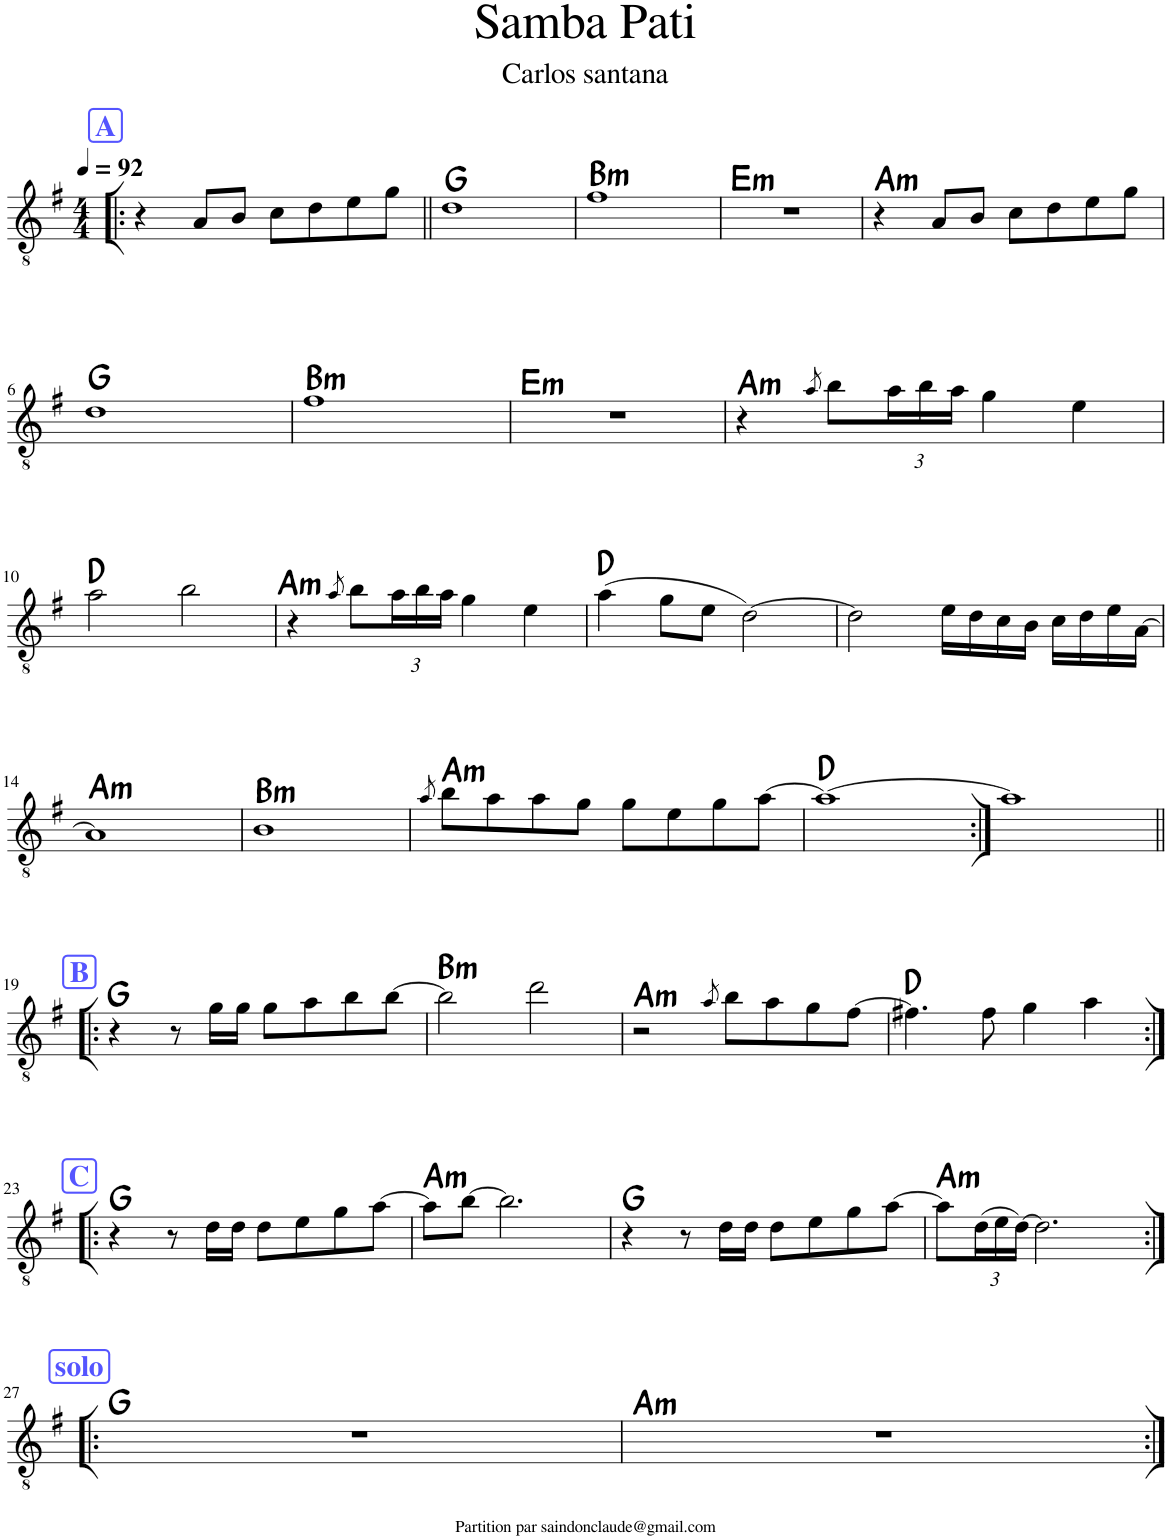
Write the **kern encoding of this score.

**kern	**harte
*part1	*part1
*staff1	*
*I"Classical Guitar	*
*I'Guit.	*
*clefGv2	*
*k[f#]	*
*M4/4	*
*MM92	*
!!LO:REH:place=s1:a:B:cj:color=#5555FF:fs=14:t=A
=1!|:	=1!|:
4r	.
8A/L	.
8B/J	.
8c\L	.
8d\	.
8e\	.
8g\J	.
=2||	=2||
1d	G:maj
=3	=3
!	!LO:H:kt=m
1f#	B:min
=4	=4
!	!LO:H:kt=m
1r	E:min
=5	=5
!	!LO:H:kt=m
4r	A:min
8A/L	.
8B/J	.
8c\L	.
8d\	.
8e\	.
8g\J	.
!!LO:LB:g=z
=6	=6
1d	G:maj
=7	=7
!	!LO:H:kt=m
1f#	B:min
=8	=8
!	!LO:H:kt=m
1r	E:min
=9	=9
!	!LO:H:kt=m
4r	A:min
8qa/	.
8b\L	.
*Xbrackettup	*
24a\L	.
24b\	.
24a\JJ	.
4g\	.
4e\	.
!!LO:LB:g=z
=10	=10
2a\	D:maj
2b\	.
=11	=11
!	!LO:H:kt=m
4r	A:min
8qa/	.
8b\L	.
24a\L	.
24b\	.
24a\JJ	.
4g\	.
4e\	.
=12	=12
(4a\	D:maj
8g\L	.
8e\J	.
[2d\)	.
=13	=13
2d\]	.
16e\LL	.
16d\	.
16c\	.
16B\JJ	.
16c\LL	.
16d\	.
16e\	.
[16A\JJ	.
!!LO:LB:g=z
=14	=14
!	!LO:H:kt=m
1A]	A:min
=15	=15
!	!LO:H:kt=m
1B	B:min
=16	=16
8qa/	.
!	!LO:H:kt=m
8b\L	A:min
8a\	.
8a\	.
8g\J	.
8g\L	.
8e\	.
8g\	.
[8a\J	.
=17	=17
1a_	D:maj
=18:|!	=18:|!
1a]	.
!!LO:LB:g=z
!!LO:REH:place=s1:a:B:cj:color=#5555FF:fs=14:t=B
=19!|:	=19!|:
4r	G:maj
8r	.
16g\LL	.
16g\JJ	.
8g\L	.
8a\	.
8b\	.
[8b\J	.
=20	=20
!	!LO:H:kt=m
2b\]	B:min
2dd\	.
=21	=21
!	!LO:H:kt=m
2r	A:min
8qa/	.
8b\L	.
8a\	.
8g\	.
[8f#\J	.
=22	=22
4.f#X\]	D:maj
8f#\	.
4g\	.
4a\	.
!!LO:LB:g=z
!!LO:REH:place=s1:a:B:cj:color=#5555FF:fs=14:t=C
=23:|!|:	=23:|!|:
4r	G:maj
8r	.
16d\LL	.
16d\JJ	.
8d\L	.
8e\	.
8g\	.
[8a\J	.
=24	=24
!	!LO:H:kt=m
8a\L]	A:min
[8b\J	.
2.b\]	.
=25	=25
4r	G:maj
8r	.
16d\LL	.
16d\JJ	.
8d\L	.
8e\	.
8g\	.
[8a\J	.
=26	=26
!	!LO:H:kt=m
8a\L]	A:min
(24d\L	.
24e\	.
[24d\JJ)	.
2.d\]	.
!!LO:LB:g=z
!!LO:REH:place=s1:a:B:cj:color=#5555FF:fs=14:t=solo
=27:|!|:	=27:|!|:
1r	G:maj
=28	=28
!	!LO:H:kt=m
1r	A:min
=:|!	=:|!
*-	*-
